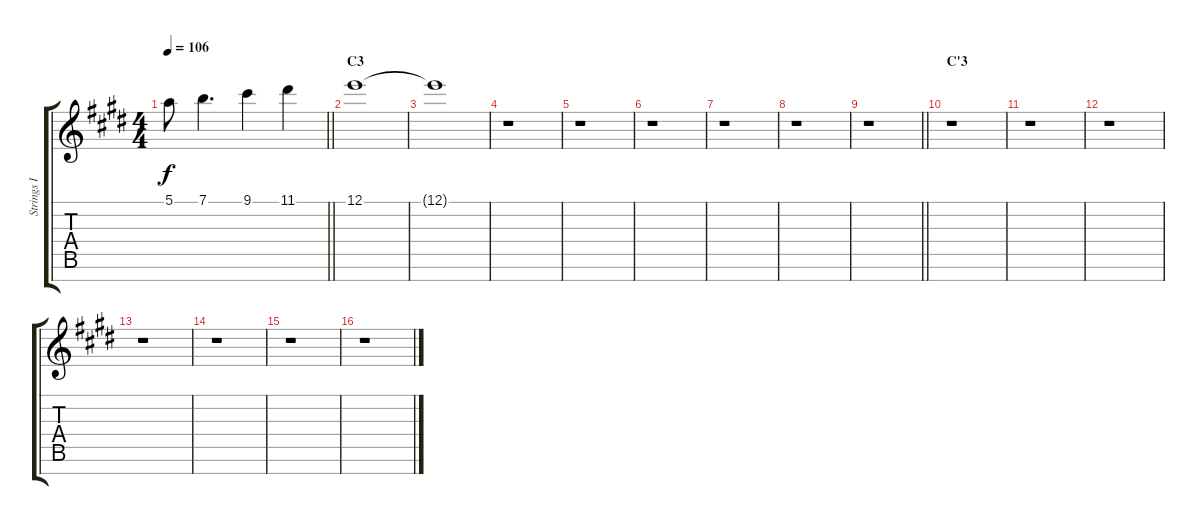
\track ("Strings I" "Strings I") {instrument stringensemble1}
\staff {score tabs}
\tuning (E5 B4 G4 D4 A3 E3 B2) {hide}
\ts (4 4)
\tempo 106
\clef g2
\barLineRight lightlight
\ks e
5.1{t}.8{dy f} 7.1.4{d} 9.1.4 11.1.4 |
\section ("" "C3")
12.1.1 |
12.1{t}.1 |
r.1 |
r.1 |
r.1 |
r.1 |
r.1 |
\barLineRight lightlight
r.1 |
\section ("" "C'3")
r.1 |
r.1 |
r.1 |
r.1 |
r.1 |
r.1 |
r.1
